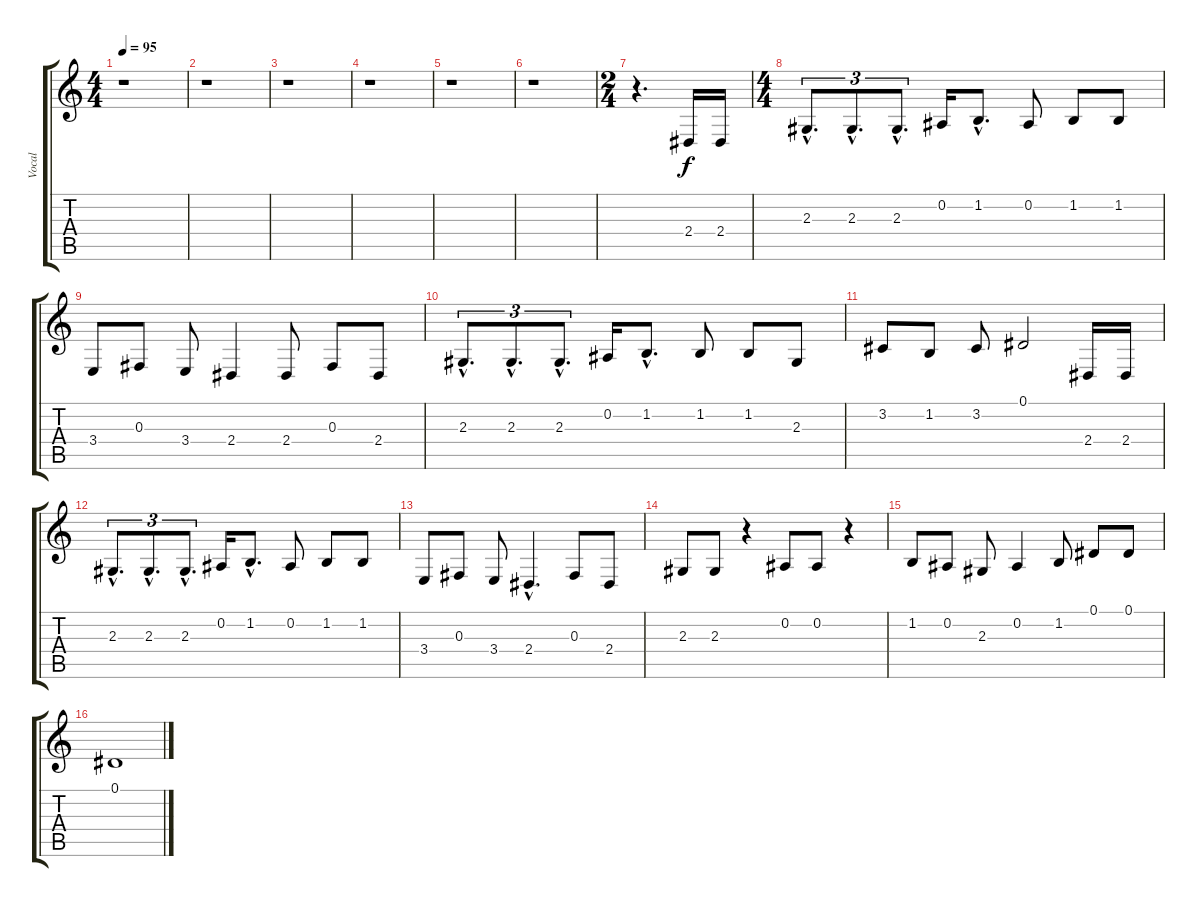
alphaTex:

\track ("Vocal" "Vocal") {instrument reedorgan}
\staff {score tabs}
\tuning (Eb4 Bb3 Gb3 Db3 Ab2 Eb2) {hide}
\ts (4 4)
\tempo 95
\clef g2
\ks c
r.1{dy f} |
r.1 |
r.1 |
r.1 |
r.1 |
r.1 |
\ts (2 4)
r.4{d} 2.4.16 2.4.16 |
\ts (4 4)
2.3{hac}.8{d tu (3 2)} 2.3{hac}.8{d tu (3 2)} 2.3{hac}.8{d tu (3 2)} 0.2.16 1.2{hac}.8{d} 0.2.8 1.2.8 1.2.8 |
3.4.8 0.3.8 3.4.8 2.4.4 2.4.8 0.3.8 2.4.8 |
2.3{hac}.8{d tu (3 2)} 2.3{hac}.8{d tu (3 2)} 2.3{hac}.8{d tu (3 2)} 0.2.16 1.2{hac}.8{d} 1.2.8 1.2.8 2.3.8 |
3.2.8 1.2.8 3.2.8 0.1.2 2.4.16 2.4.16 |
2.3{hac}.8{d tu (3 2)} 2.3{hac}.8{d tu (3 2)} 2.3{hac}.8{d tu (3 2)} 0.2.16 1.2{hac}.8{d} 0.2.8 1.2.8 1.2.8 |
3.4.8 0.3.8 3.4.8 2.4{hac}.4{d} 0.3.8 2.4.8 |
2.3.8 2.3.8 r.4 0.2.8 0.2.8 r.4 |
1.2.8 0.2.8 2.3.8 0.2.4 1.2.8 0.1.8 0.1.8 |
0.1.1
